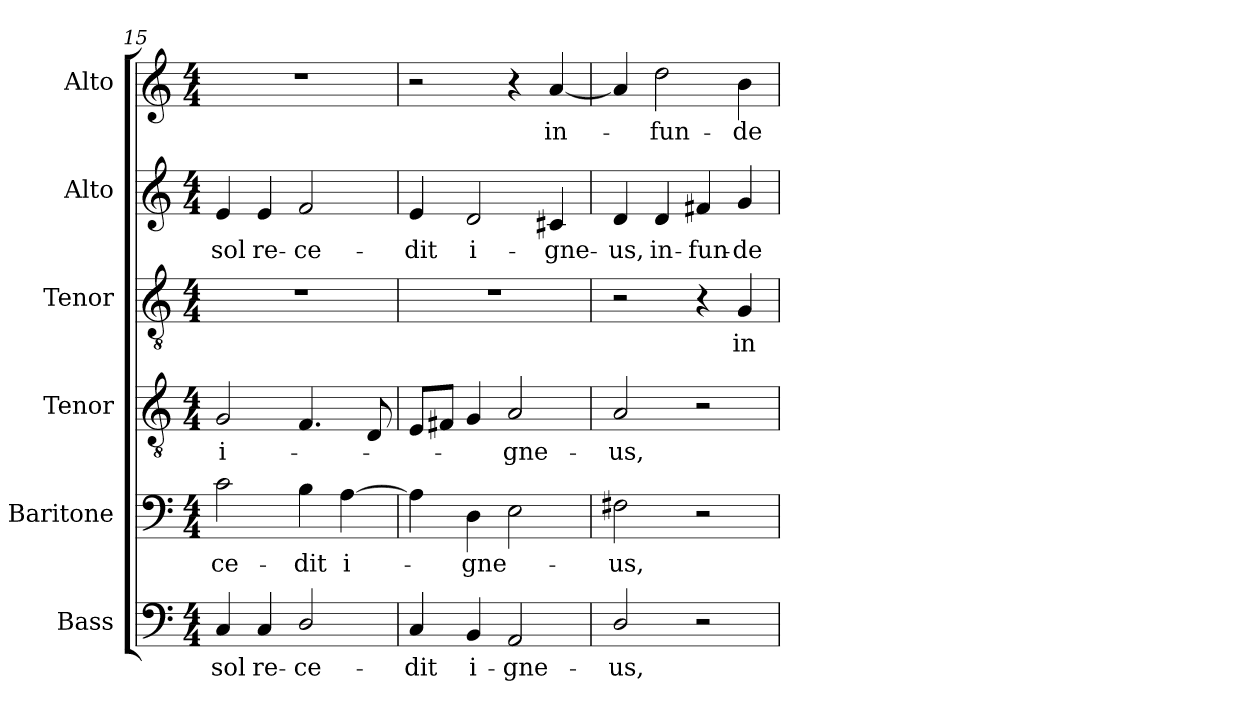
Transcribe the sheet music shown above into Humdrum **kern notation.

**kern	**text	**kern	**text	**kern	**text	**kern	**text	**kern	**text	**kern	**text
*part6	*part6	*part5	*part5	*part4	*part4	*part3	*part3	*part2	*part2	*part1	*part1
*staff6	*staff6	*staff5	*staff5	*staff4	*staff4	*staff3	*staff3	*staff2	*staff2	*staff1	*staff1
*I"Bass	*	*I"Baritone	*	*I"Tenor	*	*I"Tenor	*	*I"Alto	*	*I"Alto	*
*I'B.	*	*I'Bar.	*	*I'T.	*	*I'T.	*	*I'A.	*	*	*
*clefF4	*	*clefF4	*	*clefGv2	*	*clefGv2	*	*clefG2	*	*clefG2	*
*	*	*	*	*ITrd7c12	*	*ITrd7c12	*	*	*	*	*
*k[]	*	*k[]	*	*k[]	*	*k[]	*	*k[]	*	*k[]	*
*C:	*	*C:	*	*C:	*	*C:	*	*C:	*	*C:	*
*M4/4	*	*M4/4	*	*M4/4	*	*M4/4	*	*M4/4	*	*M4/4	*
=15	=15	=15	=15	=15	=15	=15	=15	=15	=15	=15	=15
!	!LO:LY:b:color=#000000	!	!	!	!	!	!	!	!	!	!
!	!	!	!LO:LY:b:color=#000000	!	!	!	!	!	!	!	!
!	!	!	!	!	!LO:LY:b:color=#000000	!	!	!	!	!	!
!	!	!	!	!	!	!	!	!	!LO:LY:b:color=#000000	!	!
4Ci/	sol	2ci\	-ce-	2GGi/	i-	1r	.	4ei/	sol	1r	.
!	!LO:LY:b:color=#000000	!	!	!	!	!	!	!	!	!	!
!	!	!	!	!	!	!	!	!	!LO:LY:b:color=#000000	!	!
4Ci/	re-	.	.	.	.	.	.	4ei/	re-	.	.
!	!LO:LY:b:color=#000000	!	!	!	!	!	!	!	!	!	!
!	!	!	!LO:LY:b:color=#000000	!	!	!	!	!	!	!	!
!	!	!	!	!	!	!	!	!	!LO:LY:b:color=#000000	!	!
2Di/	-ce-	4Bi\	-dit	4.FFi/	.	.	.	2fi/	-ce-	.	.
!	!	!	!LO:LY:b:color=#000000	!	!	!	!	!	!	!	!
.	.	[4Ai\	i-	.	.	.	.	.	.	.	.
.	.	.	.	8DDi/	.	.	.	.	.	.	.
=16	=16	=16	=16	=16	=16	=16	=16	=16	=16	=16	=16
!	!LO:LY:b:color=#000000	!	!	!	!	!	!	!	!	!	!
!	!	!	!	!	!	!	!	!	!LO:LY:b:color=#000000	!	!
4Ci/	-dit	4Ai\]	.	8EEi/L	.	1r	.	4ei/	-dit	2r	.
.	.	.	.	8FF#Xi/J	.	.	.	.	.	.	.
!	!LO:LY:b:color=#000000	!	!	!	!	!	!	!	!	!	!
!	!	!	!LO:LY:b:color=#000000	!	!	!	!	!	!	!	!
!	!	!	!	!	!	!	!	!	!LO:LY:b:color=#000000	!	!
4BBi/	i-	4Di\	-gne-	4GGi/	.	.	.	2di/	i-	.	.
!	!LO:LY:b:color=#000000	!	!	!	!	!	!	!	!	!	!
!	!	!	!	!	!LO:LY:b:color=#000000	!	!	!	!	!	!
2AAi/	-gne-	2Ei\	.	2AAi/	-gne-	.	.	.	.	4r	.
!	!	!	!	!	!	!	!	!	!LO:LY:b:color=#000000	!	!
!	!	!	!	!	!	!	!	!	!	!	!LO:LY:b:color=#000000
.	.	.	.	.	.	.	.	4c#Xi/	-gne-	[4ai/	in-
!!LO:LB:g=z
=17	=17	=17	=17	=17	=17	=17	=17	=17	=17	=17	=17
!	!LO:LY:b:color=#000000	!	!	!	!	!	!	!	!	!	!
!	!	!	!LO:LY:b:color=#000000	!	!	!	!	!	!	!	!
!	!	!	!	!	!LO:LY:b:color=#000000	!	!	!	!	!	!
!	!	!	!	!	!	!	!	!	!LO:LY:b:color=#000000	!	!
2Di/	-us,	2F#Xi\	-us,	2AAi/	-us,	2r	.	4di/	-us,	4ai/]	.
!	!	!	!	!	!	!	!	!	!LO:LY:b:color=#000000	!	!
!	!	!	!	!	!	!	!	!	!	!	!LO:LY:b:color=#000000
.	.	.	.	.	.	.	.	4di/	in-	2ddi\	-fun-
!	!	!	!	!	!	!	!	!	!LO:LY:b:color=#000000	!	!
2r	.	2r	.	2r	.	4r	.	4f#Xi/	-fun-	.	.
!	!	!	!	!	!	!	!LO:LY:b:color=#000000	!	!	!	!
!	!	!	!	!	!	!	!	!	!LO:LY:b:color=#000000	!	!
!	!	!	!	!	!	!	!	!	!	!	!LO:LY:b:color=#000000
.	.	.	.	.	.	4GGi/	in-	4gi/	-de	4bi\	-de
=	=	=	=	=	=	=	=	=	=	=	=
*-	*-	*-	*-	*-	*-	*-	*-	*-	*-	*-	*-
